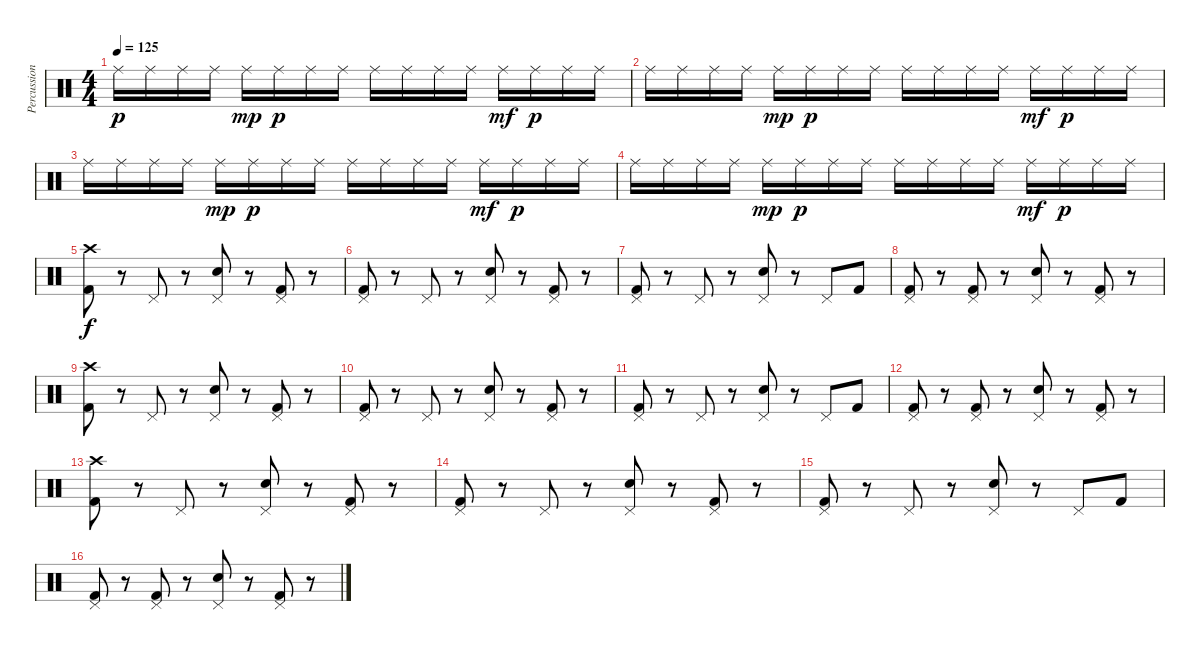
\track ("Percussions" "Percussion") {instrument percussion}
\staff {score}
\articulation defaults
\ts (4 4)
\tempo 125
\clef neutral
\ks c "Ride (middle)".16{dy p} "Ride (middle)".16 "Ride (middle)".16 "Ride (middle)".16 "Ride (middle)".16{dy mp} "Ride (middle)".16{dy p} "Ride (middle)".16 "Ride (middle)".16 "Ride (middle)".16 "Ride (middle)".16 "Ride (middle)".16 "Ride (middle)".16 "Ride (middle)".16{dy mf} "Ride (middle)".16{dy p} "Ride (middle)".16 "Ride (middle)".16
|
"Ride (middle)".16 "Ride (middle)".16 "Ride (middle)".16 "Ride (middle)".16 "Ride (middle)".16{dy mp} "Ride (middle)".16{dy p} "Ride (middle)".16 "Ride (middle)".16 "Ride (middle)".16 "Ride (middle)".16 "Ride (middle)".16 "Ride (middle)".16 "Ride (middle)".16{dy mf} "Ride (middle)".16{dy p} "Ride (middle)".16 "Ride (middle)".16 |
"Ride (middle)".16 "Ride (middle)".16 "Ride (middle)".16 "Ride (middle)".16 "Ride (middle)".16{dy mp} "Ride (middle)".16{dy p} "Ride (middle)".16 "Ride (middle)".16 "Ride (middle)".16 "Ride (middle)".16 "Ride (middle)".16 "Ride (middle)".16 "Ride (middle)".16{dy mf} "Ride (middle)".16{dy p} "Ride (middle)".16 "Ride (middle)".16 |
"Ride (middle)".16 "Ride (middle)".16 "Ride (middle)".16 "Ride (middle)".16 "Ride (middle)".16{dy mp} "Ride (middle)".16{dy p} "Ride (middle)".16 "Ride (middle)".16 "Ride (middle)".16 "Ride (middle)".16 "Ride (middle)".16 "Ride (middle)".16 "Ride (middle)".16{dy mf} "Ride (middle)".16{dy p} "Ride (middle)".16 "Ride (middle)".16 |
("Crash high (hit)" "Kick (hit) 2").8{dy f} r.8 "Pedal Hi-Hat (hit)".8 r.8 ("Pedal Hi-Hat (hit)" "Electric Snare (hit)").8 r.8 ("Pedal Hi-Hat (hit)" "Kick (hit) 2").8 r.8 |
("Pedal Hi-Hat (hit)" "Kick (hit) 2").8 r.8 "Pedal Hi-Hat (hit)".8 r.8 ("Pedal Hi-Hat (hit)" "Electric Snare (hit)").8 r.8 ("Pedal Hi-Hat (hit)" "Kick (hit) 2").8 r.8 |
("Pedal Hi-Hat (hit)" "Kick (hit) 2").8 r.8 "Pedal Hi-Hat (hit)".8 r.8 ("Pedal Hi-Hat (hit)" "Electric Snare (hit)").8 r.8 "Pedal Hi-Hat (hit)".8 "Kick (hit) 2".8 |
("Pedal Hi-Hat (hit)" "Kick (hit) 2").8 r.8 ("Pedal Hi-Hat (hit)" "Kick (hit) 2").8 r.8 ("Pedal Hi-Hat (hit)" "Electric Snare (hit)").8 r.8 ("Pedal Hi-Hat (hit)" "Kick (hit) 2").8 r.8 |
("Crash high (hit)" "Kick (hit) 2").8 r.8 "Pedal Hi-Hat (hit)".8 r.8 ("Pedal Hi-Hat (hit)" "Electric Snare (hit)").8 r.8 ("Pedal Hi-Hat (hit)" "Kick (hit) 2").8 r.8 |
("Pedal Hi-Hat (hit)" "Kick (hit) 2").8 r.8 "Pedal Hi-Hat (hit)".8 r.8 ("Pedal Hi-Hat (hit)" "Electric Snare (hit)").8 r.8 ("Pedal Hi-Hat (hit)" "Kick (hit) 2").8 r.8 |
("Pedal Hi-Hat (hit)" "Kick (hit) 2").8 r.8 "Pedal Hi-Hat (hit)".8 r.8 ("Pedal Hi-Hat (hit)" "Electric Snare (hit)").8 r.8 "Pedal Hi-Hat (hit)".8 "Kick (hit) 2".8 |
("Pedal Hi-Hat (hit)" "Kick (hit) 2").8 r.8 ("Pedal Hi-Hat (hit)" "Kick (hit) 2").8 r.8 ("Pedal Hi-Hat (hit)" "Electric Snare (hit)").8 r.8 ("Pedal Hi-Hat (hit)" "Kick (hit) 2").8 r.8 |
("Crash high (hit)" "Kick (hit) 2").8 r.8 "Pedal Hi-Hat (hit)".8 r.8 ("Pedal Hi-Hat (hit)" "Electric Snare (hit)").8 r.8 ("Pedal Hi-Hat (hit)" "Kick (hit) 2").8 r.8 |
("Pedal Hi-Hat (hit)" "Kick (hit) 2").8 r.8 "Pedal Hi-Hat (hit)".8 r.8 ("Pedal Hi-Hat (hit)" "Electric Snare (hit)").8 r.8 ("Pedal Hi-Hat (hit)" "Kick (hit) 2").8 r.8 |
("Pedal Hi-Hat (hit)" "Kick (hit) 2").8 r.8 "Pedal Hi-Hat (hit)".8 r.8 ("Pedal Hi-Hat (hit)" "Electric Snare (hit)").8 r.8 "Pedal Hi-Hat (hit)".8 "Kick (hit) 2".8 |
("Pedal Hi-Hat (hit)" "Kick (hit) 2").8 r.8 ("Pedal Hi-Hat (hit)" "Kick (hit) 2").8 r.8 ("Pedal Hi-Hat (hit)" "Electric Snare (hit)").8 r.8 ("Pedal Hi-Hat (hit)" "Kick (hit) 2").8 r.8
